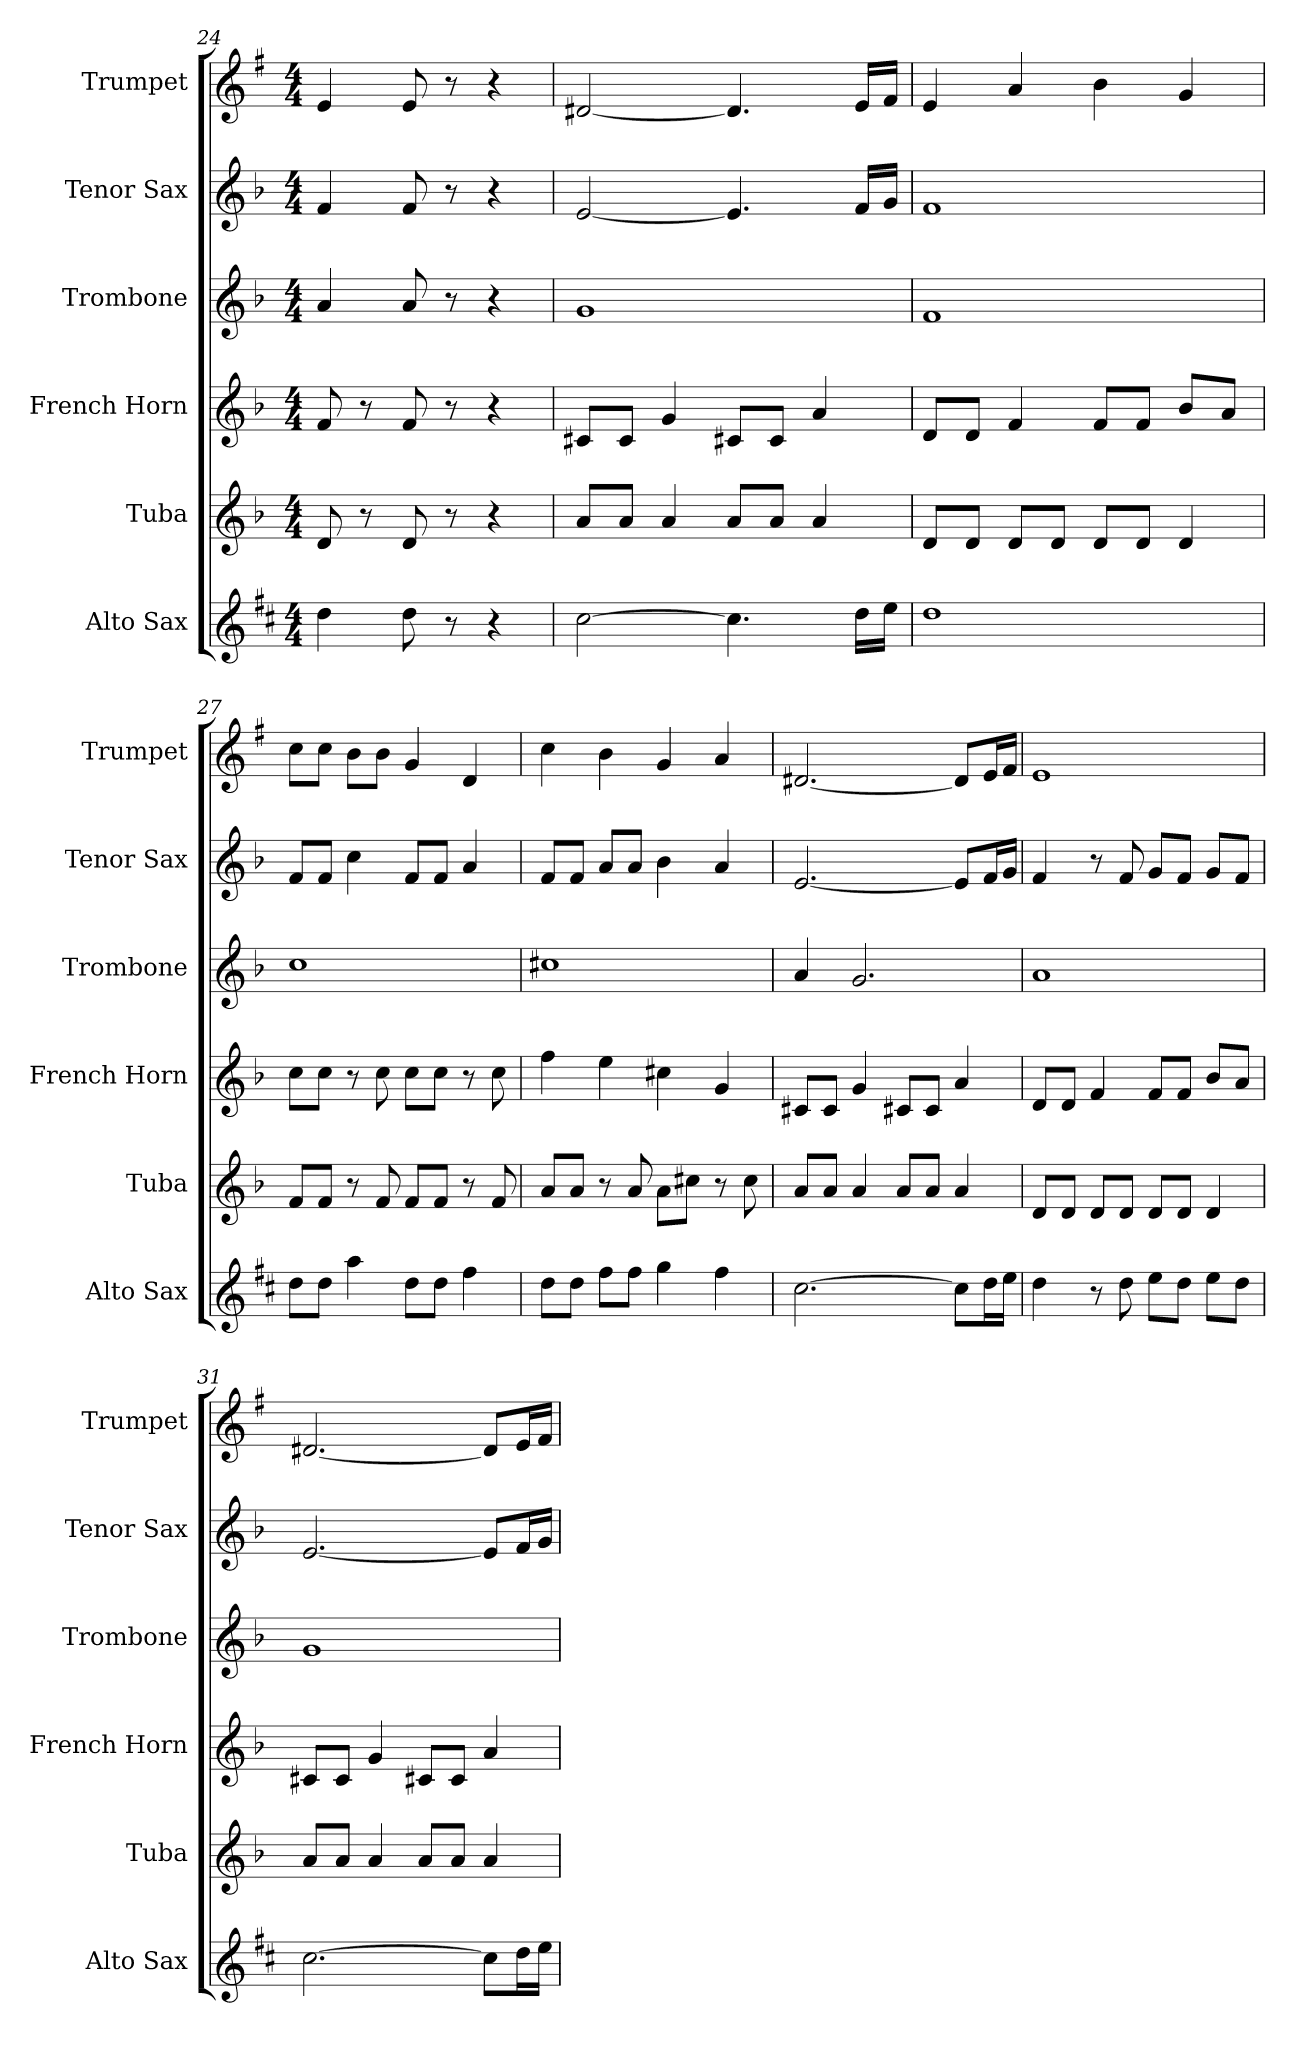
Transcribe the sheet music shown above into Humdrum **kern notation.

**kern	**kern	**kern	**kern	**kern	**kern
*part6	*part5	*part4	*part3	*part2	*part1
*staff6	*staff5	*staff4	*staff3	*staff2	*staff1
*I"Alto Sax	*I"Tuba	*I"French Horn	*I"Trombone	*I"Tenor Sax	*I"Trumpet
*I'Alto Sax	*I'Tuba	*I'French Horn	*I'Trombone	*I'Tenor Sax	*I'Trumpet
*clefG2	*clefG2	*clefG2	*clefG2	*clefG2	*clefG2
*ITrd5c9	*ITrd15c26	*ITrd8c14	*ITrd8c14	*ITrd8c14	*ITrd1c2
*k[b-]	*k[b-]	*k[b-]	*k[b-]	*k[b-]	*k[b-]
*M4/4	*M4/4	*M4/4	*M4/4	*M4/4	*M4/4
=24	=24	=24	=24	=24	=24
4f	8DD	8F	4A	4F	4d
.	8r	8r	.	.	.
8f	8DD	8F	8A	8F	8d
8r	8r	8r	8r	8r	8r
4r	4r	4r	4r	4r	4r
=25	=25	=25	=25	=25	=25
[2e	8AAL	8C#XL	1G	[2E	[2c#X
.	8AAJ	8C#J	.	.	.
.	4AA	4G	.	.	.
4.e]	8AAL	8C#XL	.	4.E]	4.c#]
.	8AAJ	8C#J	.	.	.
.	4AA	4A	.	.	.
16fLL	.	.	.	16FLL	16dLL
16gJJ	.	.	.	16GJJ	16eJJ
=26	=26	=26	=26	=26	=26
1f	8DDL	8DL	1F	1F	4d
.	8DDJ	8DJ	.	.	.
.	8DDL	4F	.	.	4g
.	8DDJ	.	.	.	.
.	8DDL	8FL	.	.	4a
.	8DDJ	8FJ	.	.	.
.	4DD	8B-L	.	.	4f
.	.	8AJ	.	.	.
=27	=27	=27	=27	=27	=27
8fL	8FFL	8cL	1c	8FL	8b-L
8fJ	8FFJ	8cJ	.	8FJ	8b-J
4cc	8r	8r	.	4c	8aL
.	8FF	8c	.	.	8aJ
8fL	8FFL	8cL	.	8FL	4f
8fJ	8FFJ	8cJ	.	8FJ	.
4a	8r	8r	.	4A	4c
.	8FF	8c	.	.	.
=28	=28	=28	=28	=28	=28
8fL	8AAL	4f	1c#X	8FL	4b-
8fJ	8AAJ	.	.	8FJ	.
8aL	8r	4e	.	8AL	4a
8aJ	8AA	.	.	8AJ	.
4b-	8AAL	4c#X	.	4B-	4f
.	8C#XJ	.	.	.	.
4a	8r	4G	.	4A	4g
.	8C#	.	.	.	.
=29	=29	=29	=29	=29	=29
[2.e	8AAL	8C#XL	4A	[2.E	[2.c#X
.	8AAJ	8C#J	.	.	.
.	4AA	4G	2.G	.	.
.	8AAL	8C#XL	.	.	.
.	8AAJ	8C#J	.	.	.
8eL]	4AA	4A	.	8EL]	8c#L]
16fL	.	.	.	16FL	16dL
16gJJ	.	.	.	16GJJ	16eJJ
=30	=30	=30	=30	=30	=30
4f	8DDL	8DL	1A	4F	1d
.	8DDJ	8DJ	.	.	.
8r	8DDL	4F	.	8r	.
8f	8DDJ	.	.	8F	.
8gL	8DDL	8FL	.	8GL	.
8fJ	8DDJ	8FJ	.	8FJ	.
8gL	4DD	8B-L	.	8GL	.
8fJ	.	8AJ	.	8FJ	.
=31	=31	=31	=31	=31	=31
[2.e	8AAL	8C#XL	1G	[2.E	[2.c#X
.	8AAJ	8C#J	.	.	.
.	4AA	4G	.	.	.
.	8AAL	8C#XL	.	.	.
.	8AAJ	8C#J	.	.	.
8eL]	4AA	4A	.	8EL]	8c#L]
16fL	.	.	.	16FL	16dL
16gJJ	.	.	.	16GJJ	16eJJ
=	=	=	=	=	=
*-	*-	*-	*-	*-	*-
